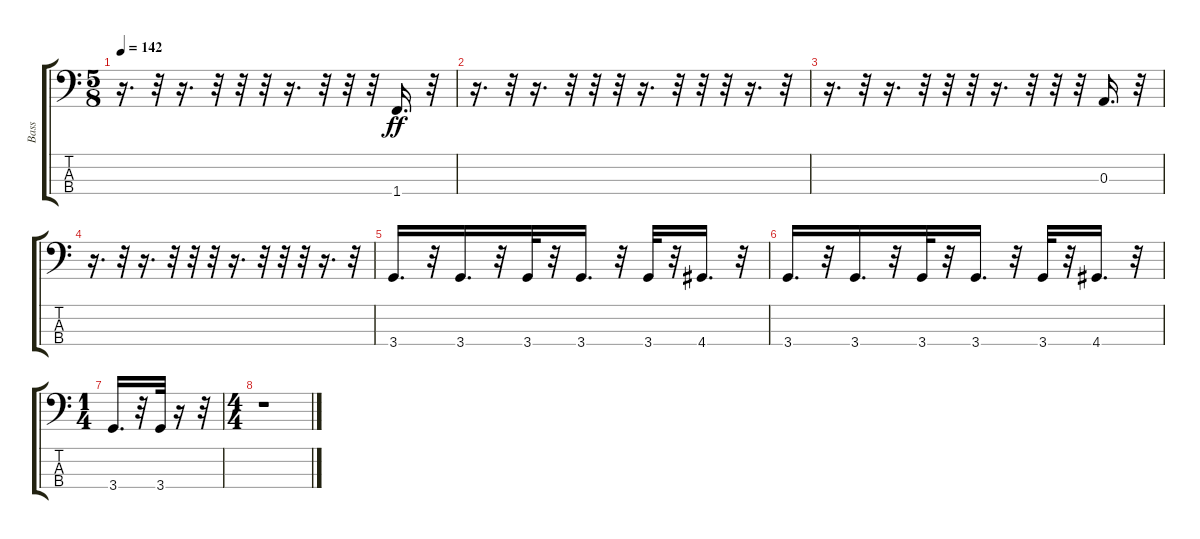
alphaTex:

\track ("Bass                                " "Bass      ") {instrument slapbass2}
\staff {score tabs}
\tuning (G2 D2 A1 E1) {hide}
\ts (5 8)
\tempo 142
\clef f4
\ks c
r.16{d dy ff} r.32 r.16{d} r.32 r.32 r.32 r.16{d} r.32 r.32 r.32 1.4.16{d} r.32 |
r.16{d} r.32 r.16{d} r.32 r.32 r.32 r.16{d} r.32 r.32 r.32 r.16{d} r.32 |
r.16{d} r.32 r.16{d} r.32 r.32 r.32 r.16{d} r.32 r.32 r.32 0.3.16{d} r.32 |
r.16{d} r.32 r.16{d} r.32 r.32 r.32 r.16{d} r.32 r.32 r.32 r.16{d} r.32 |
3.4.16{d} r.32 3.4.16{d} r.32 3.4.32 r.32 3.4.16{d} r.32 3.4.32 r.32 4.4.16{d} r.32 |
3.4.16{d} r.32 3.4.16{d} r.32 3.4.32 r.32 3.4.16{d} r.32 3.4.32 r.32 4.4.16{d} r.32 |
\ts (1 4)
3.4.16{d} r.32 3.4.32 r.16 r.32 |
\ts (4 4)
r.1
